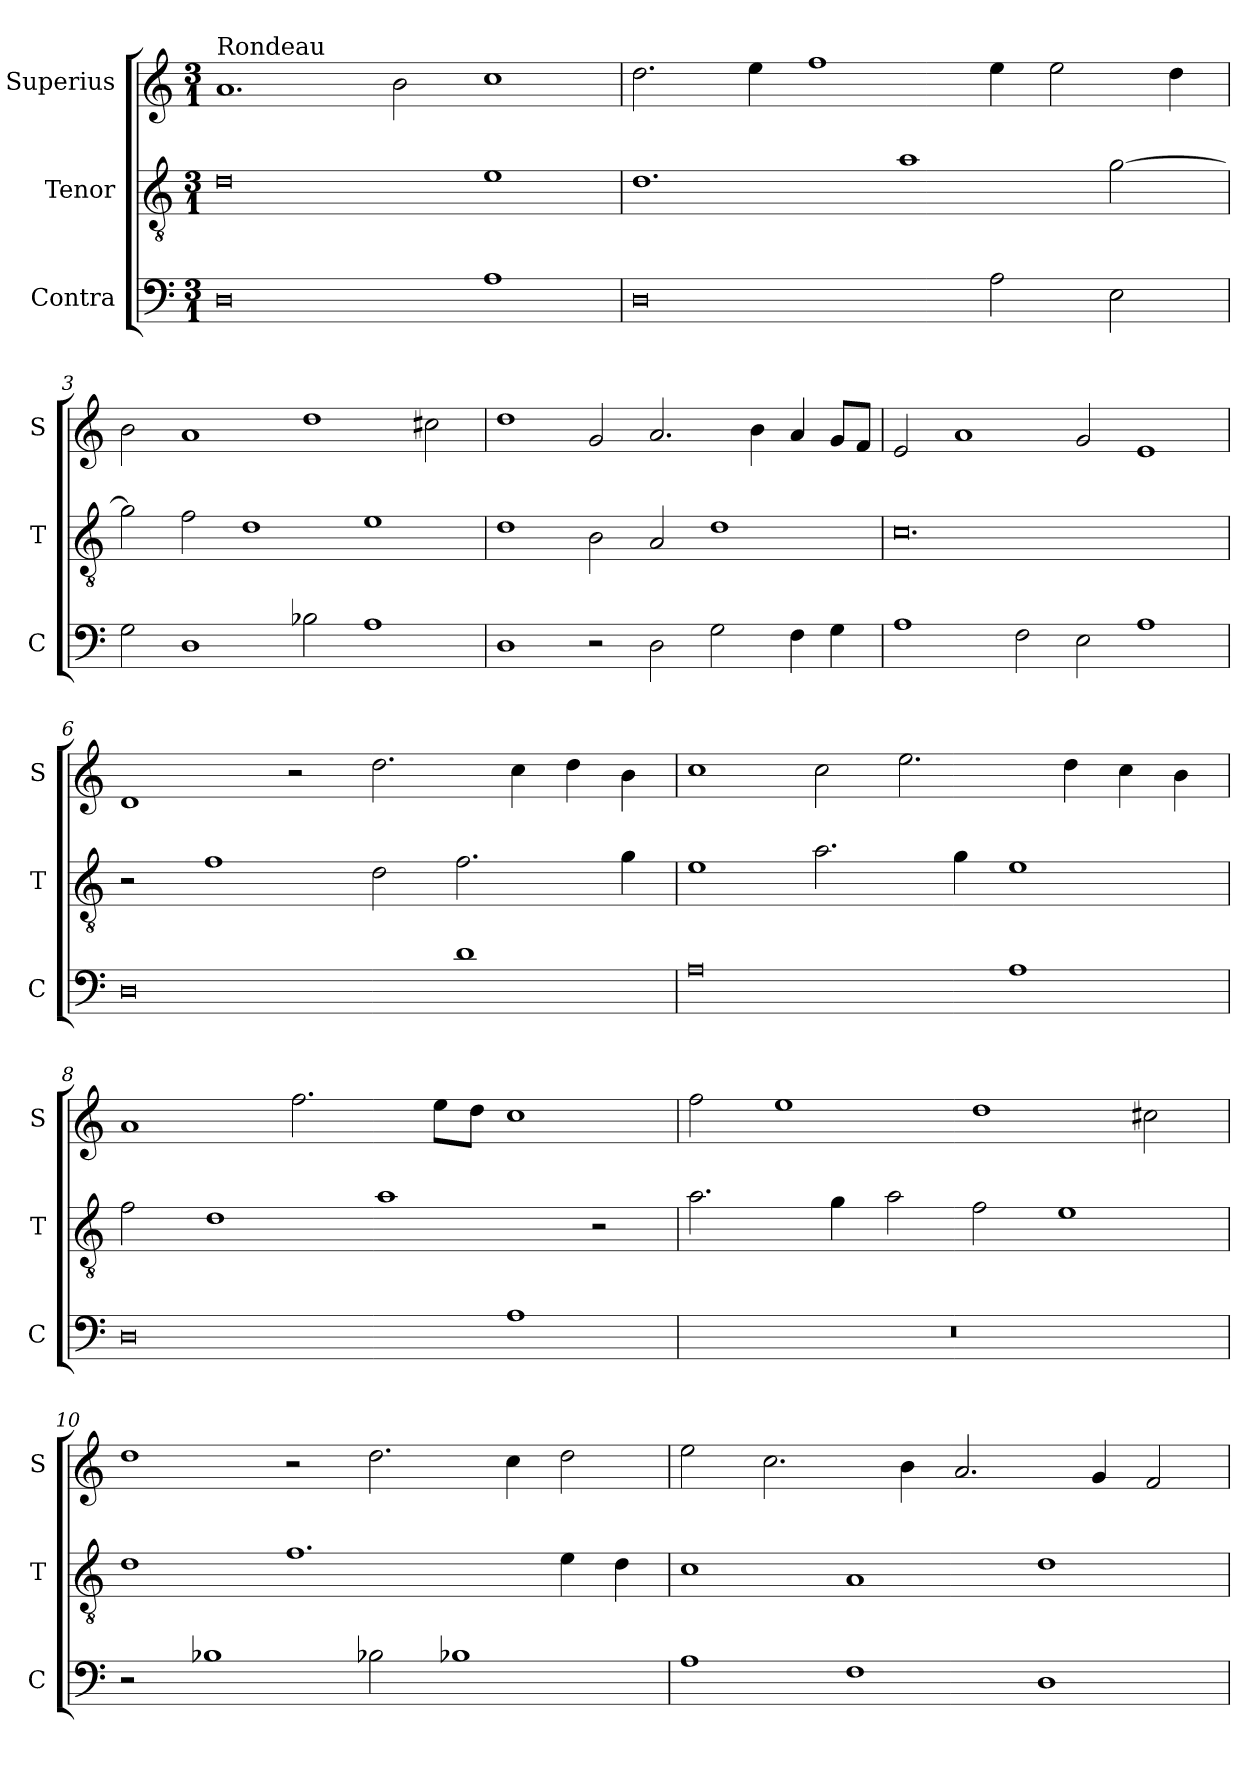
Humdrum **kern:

**kern	**kern	**kern
*part3	*part2	*part1
*staff3	*staff2	*staff1
*I"Contra	*I"Tenor	*I"Superius
*I'C	*I'T	*I'S
*clefF4	*clefGv2	*clefG2
*k[]	*k[]	*k[]
*M3/1	*M3/1	*M3/1
=1	=1	=1
!	!	!LO:TX:a:t=Rondeau
0D	0d	1.a
.	.	2b
1A	1e	1cc
=2	=2	=2
0D	1.d	2.dd
.	.	4ee
.	.	1ff
.	1a	.
2A	.	4ee
.	.	2ee
2E	[2g	.
.	.	4dd
=3	=3	=3
2G	2g]	2b
1D	2f	1a
.	1d	.
2B-X	.	1dd
1A	1e	.
.	.	2cc#X
=4	=4	=4
1D	1d	1dd
2r	2B	2g
2D	2A	2.a
2G	1d	.
.	.	4b
4F	.	4a
4G	.	8gL
.	.	8fJ
=5	=5	=5
1A	0.c	2e
.	.	1a
2F	.	.
2E	.	2g
1A	.	1e
=6	=6	=6
0D	2r	1d
.	1f	.
.	.	2r
.	2d	2.dd
1d	2.f	.
.	.	4cc
.	.	4dd
.	4g	4b
=7	=7	=7
0A	1e	1cc
.	2.a	2cc
.	.	2.ee
.	4g	.
1A	1e	.
.	.	4dd
.	.	4cc
.	.	4b
=8	=8	=8
0D	2f	1a
.	1d	.
.	.	2.ff
.	1a	.
.	.	8eeL
.	.	8ddJ
1A	.	1cc
.	2r	.
=9	=9	=9
0.r	2.a	2ff
.	.	1ee
.	4g	.
.	2a	.
.	2f	1dd
.	1e	.
.	.	2cc#X
=10	=10	=10
2r	1d	1dd
1B-X	.	.
.	1.f	2r
2B-X	.	2.dd
1B-X	.	.
.	.	4cc
.	4e	2dd
.	4d	.
=11	=11	=11
1A	1c	2ee
.	.	2.cc
1F	1A	.
.	.	4b
.	.	2.a
1D	1d	.
.	.	4g
.	.	2f
=	=	=
*-	*-	*-
